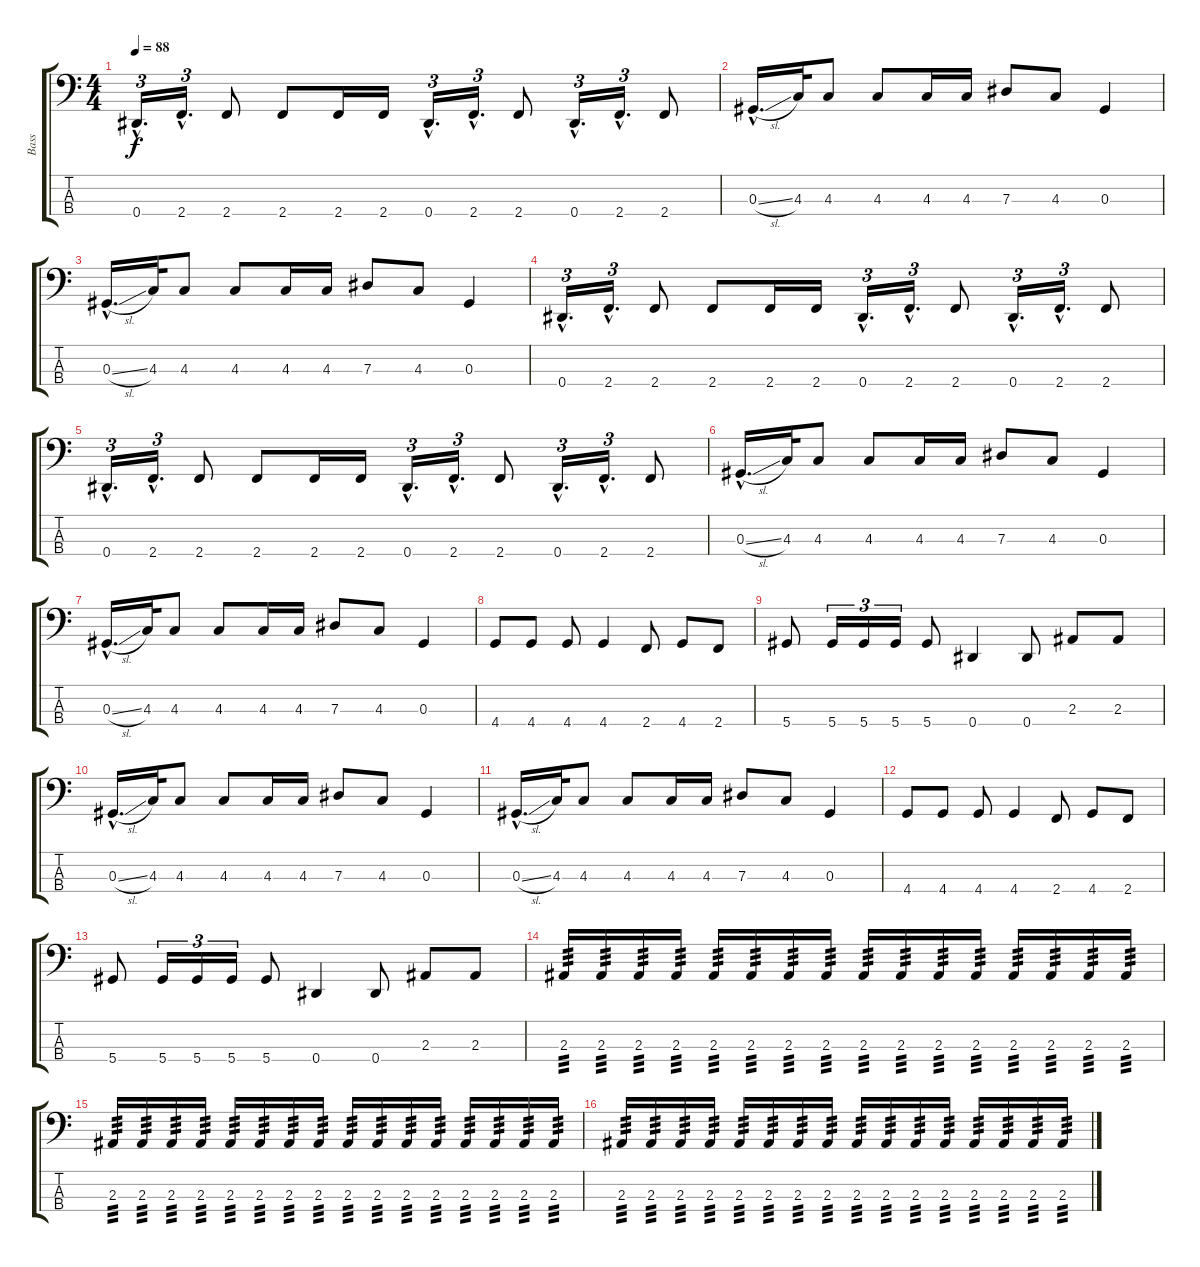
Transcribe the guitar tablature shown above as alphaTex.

\track ("Bass" "Bass") {instrument electricbasspick}
\staff {score tabs}
\tuning (Gb2 Db2 Ab1 Eb1) {hide}
\ts (4 4)
\tempo 88
\clef f4
\ks c
0.4{hac}.16{d tu (3 2) dy f} 2.4{hac}.16{d tu (3 2)} 2.4.8 2.4.8 2.4.16 2.4.16 0.4{hac}.16{d tu (3 2)} 2.4{hac}.16{d tu (3 2)} 2.4.8 0.4{hac}.16{d tu (3 2)} 2.4{hac}.16{d tu (3 2)} 2.4.8 |
0.3{sl hac}.16{d} 4.3.32 4.3.8 4.3.8 4.3.16 4.3.16 7.3.8 4.3.8 0.3.4 |
0.3{sl hac}.16{d} 4.3.32 4.3.8 4.3.8 4.3.16 4.3.16 7.3.8 4.3.8 0.3.4 |
0.4{hac}.16{d tu (3 2)} 2.4{hac}.16{d tu (3 2)} 2.4.8 2.4.8 2.4.16 2.4.16 0.4{hac}.16{d tu (3 2)} 2.4{hac}.16{d tu (3 2)} 2.4.8 0.4{hac}.16{d tu (3 2)} 2.4{hac}.16{d tu (3 2)} 2.4.8 |
0.4{hac}.16{d tu (3 2)} 2.4{hac}.16{d tu (3 2)} 2.4.8 2.4.8 2.4.16 2.4.16 0.4{hac}.16{d tu (3 2)} 2.4{hac}.16{d tu (3 2)} 2.4.8 0.4{hac}.16{d tu (3 2)} 2.4{hac}.16{d tu (3 2)} 2.4.8 |
0.3{sl hac}.16{d} 4.3.32 4.3.8 4.3.8 4.3.16 4.3.16 7.3.8 4.3.8 0.3.4 |
0.3{sl hac}.16{d} 4.3.32 4.3.8 4.3.8 4.3.16 4.3.16 7.3.8 4.3.8 0.3.4 |
4.4.8 4.4.8 4.4.8 4.4.4 2.4.8 4.4.8 2.4.8 |
5.4.8 5.4.16{tu (3 2)} 5.4.16{tu (3 2)} 5.4.16{tu (3 2)} 5.4.8 0.4.4 0.4.8 2.3.8 2.3.8 |
0.3{sl hac}.16{d} 4.3.32 4.3.8 4.3.8 4.3.16 4.3.16 7.3.8 4.3.8 0.3.4 |
0.3{sl hac}.16{d} 4.3.32 4.3.8 4.3.8 4.3.16 4.3.16 7.3.8 4.3.8 0.3.4 |
4.4.8 4.4.8 4.4.8 4.4.4 2.4.8 4.4.8 2.4.8 |
5.4.8 5.4.16{tu (3 2)} 5.4.16{tu (3 2)} 5.4.16{tu (3 2)} 5.4.8 0.4.4 0.4.8 2.3.8 2.3.8 |
2.3.16{tp 3} 2.3.16{tp 3} 2.3.16{tp 3} 2.3.16{tp 3} 2.3.16{tp 3} 2.3.16{tp 3} 2.3.16{tp 3} 2.3.16{tp 3} 2.3.16{tp 3} 2.3.16{tp 3} 2.3.16{tp 3} 2.3.16{tp 3} 2.3.16{tp 3} 2.3.16{tp 3} 2.3.16{tp 3} 2.3.16{tp 3} |
2.3.16{tp 3} 2.3.16{tp 3} 2.3.16{tp 3} 2.3.16{tp 3} 2.3.16{tp 3} 2.3.16{tp 3} 2.3.16{tp 3} 2.3.16{tp 3} 2.3.16{tp 3} 2.3.16{tp 3} 2.3.16{tp 3} 2.3.16{tp 3} 2.3.16{tp 3} 2.3.16{tp 3} 2.3.16{tp 3} 2.3.16{tp 3} |
2.3.16{tp 3} 2.3.16{tp 3} 2.3.16{tp 3} 2.3.16{tp 3} 2.3.16{tp 3} 2.3.16{tp 3} 2.3.16{tp 3} 2.3.16{tp 3} 2.3.16{tp 3} 2.3.16{tp 3} 2.3.16{tp 3} 2.3.16{tp 3} 2.3.16{tp 3} 2.3.16{tp 3} 2.3.16{tp 3} 2.3.16{tp 3}
